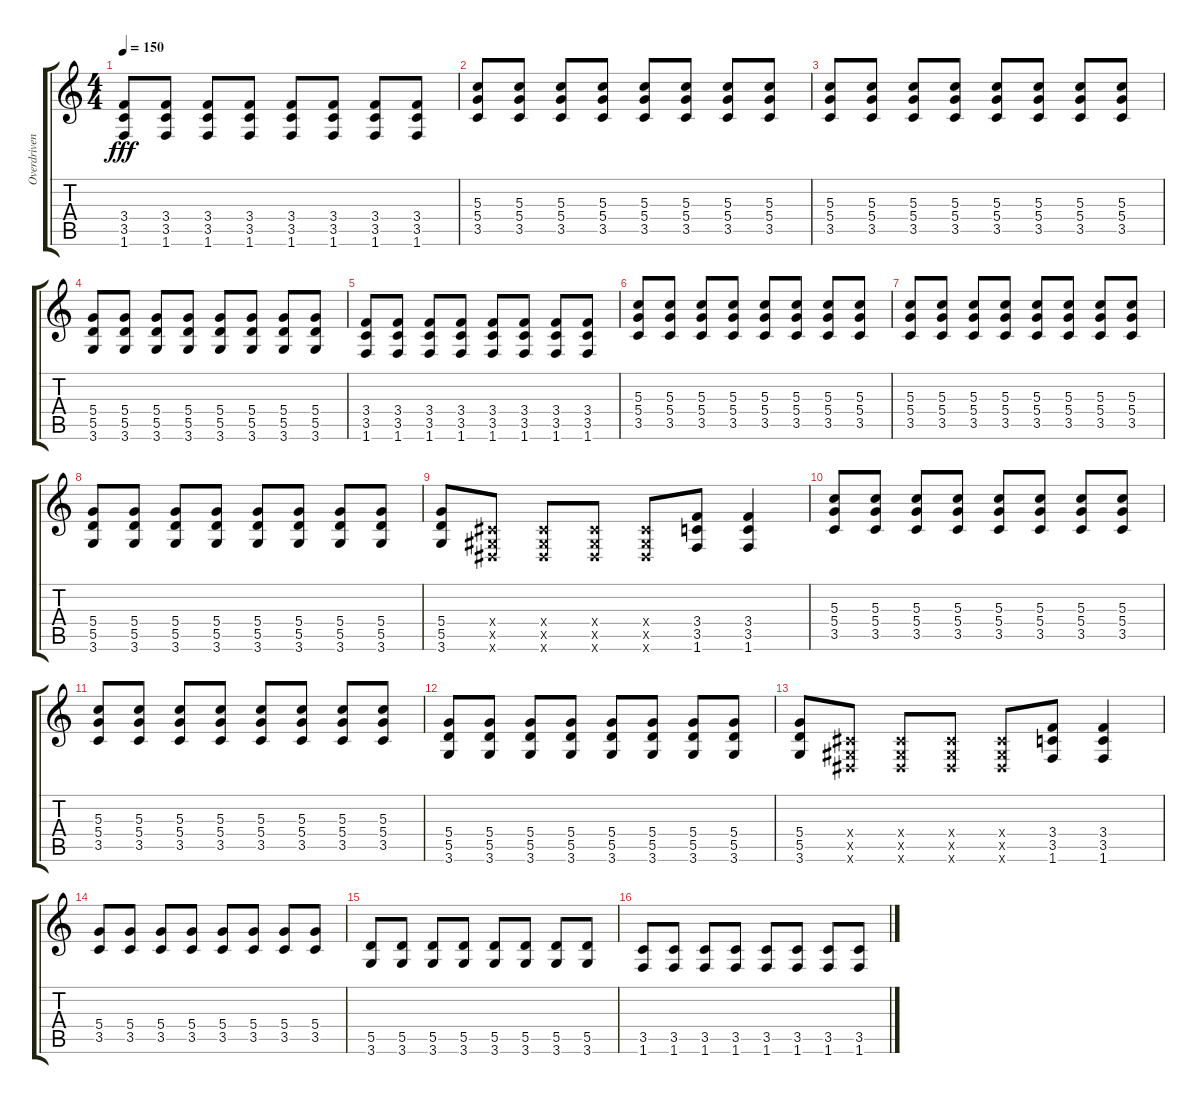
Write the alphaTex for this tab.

\track ("Overdriven Guitar 1" "Overdriven") {instrument overdrivenguitar}
\staff {score tabs}
\tuning (E4 B3 G3 D3 A2 E2) {hide}
\ts (4 4)
\tempo 150
\clef g2
\ks c
(3.4 3.5 1.6).8{dy fff} (3.4 3.5 1.6).8 (3.4 3.5 1.6).8 (3.4 3.5 1.6).8 (3.4 3.5 1.6).8 (3.4 3.5 1.6).8 (3.4 3.5 1.6).8 (3.4 3.5 1.6).8 |
(5.3 5.4 3.5).8 (5.3 5.4 3.5).8 (5.3 5.4 3.5).8 (5.3 5.4 3.5).8 (5.3 5.4 3.5).8 (5.3 5.4 3.5).8 (5.3 5.4 3.5).8 (5.3 5.4 3.5).8 |
(5.3 5.4 3.5).8 (5.3 5.4 3.5).8 (5.3 5.4 3.5).8 (5.3 5.4 3.5).8 (5.3 5.4 3.5).8 (5.3 5.4 3.5).8 (5.3 5.4 3.5).8 (5.3 5.4 3.5).8 |
(5.4 5.5 3.6).8 (5.4 5.5 3.6).8 (5.4 5.5 3.6).8 (5.4 5.5 3.6).8 (5.4 5.5 3.6).8 (5.4 5.5 3.6).8 (5.4 5.5 3.6).8 (5.4 5.5 3.6).8 |
(3.4 3.5 1.6).8 (3.4 3.5 1.6).8 (3.4 3.5 1.6).8 (3.4 3.5 1.6).8 (3.4 3.5 1.6).8 (3.4 3.5 1.6).8 (3.4 3.5 1.6).8 (3.4 3.5 1.6).8 |
(5.3 5.4 3.5).8 (5.3 5.4 3.5).8 (5.3 5.4 3.5).8 (5.3 5.4 3.5).8 (5.3 5.4 3.5).8 (5.3 5.4 3.5).8 (5.3 5.4 3.5).8 (5.3 5.4 3.5).8 |
(5.3 5.4 3.5).8 (5.3 5.4 3.5).8 (5.3 5.4 3.5).8 (5.3 5.4 3.5).8 (5.3 5.4 3.5).8 (5.3 5.4 3.5).8 (5.3 5.4 3.5).8 (5.3 5.4 3.5).8 |
(5.4 5.5 3.6).8 (5.4 5.5 3.6).8 (5.4 5.5 3.6).8 (5.4 5.5 3.6).8 (5.4 5.5 3.6).8 (5.4 5.5 3.6).8 (5.4 5.5 3.6).8 (5.4 5.5 3.6).8 |
(5.4 5.5 3.6).8 (-1.4{x} -1.5{x} -1.6{x}).8 (-1.4{x} -1.5{x} -1.6{x}).8 (-1.4{x} -1.5{x} -1.6{x}).8 (-1.4{x} -1.5{x} -1.6{x}).8 (3.4 3.5 1.6).8 (3.4 3.5 1.6).4 |
(5.3 5.4 3.5).8 (5.3 5.4 3.5).8 (5.3 5.4 3.5).8 (5.3 5.4 3.5).8 (5.3 5.4 3.5).8 (5.3 5.4 3.5).8 (5.3 5.4 3.5).8 (5.3 5.4 3.5).8 |
(5.3 5.4 3.5).8 (5.3 5.4 3.5).8 (5.3 5.4 3.5).8 (5.3 5.4 3.5).8 (5.3 5.4 3.5).8 (5.3 5.4 3.5).8 (5.3 5.4 3.5).8 (5.3 5.4 3.5).8 |
(5.4 5.5 3.6).8 (5.4 5.5 3.6).8 (5.4 5.5 3.6).8 (5.4 5.5 3.6).8 (5.4 5.5 3.6).8 (5.4 5.5 3.6).8 (5.4 5.5 3.6).8 (5.4 5.5 3.6).8 |
(5.4 5.5 3.6).8 (-1.4{x} -1.5{x} -1.6{x}).8 (-1.4{x} -1.5{x} -1.6{x}).8 (-1.4{x} -1.5{x} -1.6{x}).8 (-1.4{x} -1.5{x} -1.6{x}).8 (3.4 3.5 1.6).8 (3.4 3.5 1.6).4 |
(5.4 3.5).8 (5.4 3.5).8 (5.4 3.5).8 (5.4 3.5).8 (5.4 3.5).8 (5.4 3.5).8 (5.4 3.5).8 (5.4 3.5).8 |
(5.5 3.6).8 (5.5 3.6).8 (5.5 3.6).8 (5.5 3.6).8 (5.5 3.6).8 (5.5 3.6).8 (5.5 3.6).8 (5.5 3.6).8 |
(3.5 1.6).8 (3.5 1.6).8 (3.5 1.6).8 (3.5 1.6).8 (3.5 1.6).8 (3.5 1.6).8 (3.5 1.6).8 (3.5 1.6).8
